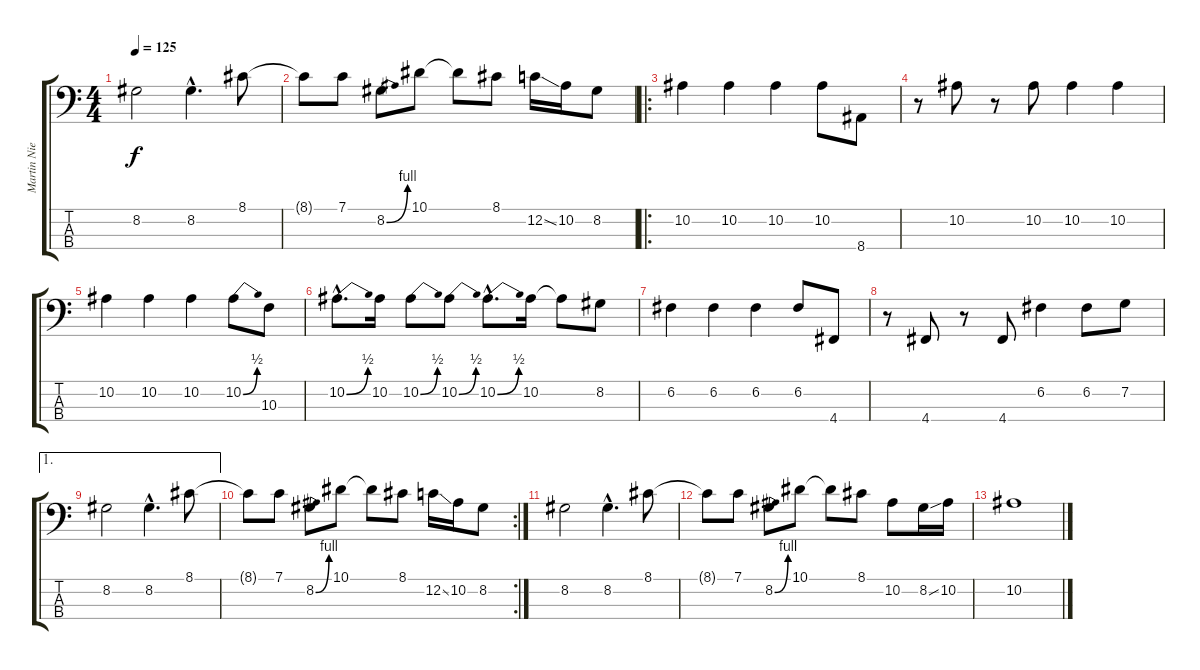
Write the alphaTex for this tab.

\track ("Martin Nielsen (Bass)" "Martin Nie") {instrument electricbassfinger}
\staff {score tabs}
\tuning (F2 C2 G1 D1) {hide}
\ts (4 4)
\tempo 125
\clef f4
\ks c
8.2.2{dy f} 8.2{hac}.4{d} 8.1.8 |
8.1{t}.8 7.1.8 8.2{be (bend 0 0 60 4)}.8 10.1.8 10.1{t}.8 8.1.8 12.2{ss}.16 10.2.16 8.2.8 |
\ro
10.2.4 10.2.4 10.2.4 10.2.8 8.4.8 |
r.8 10.2.8 r.8 10.2.8 10.2.4 10.2.4 |
10.2.4 10.2.4 10.2.4 10.2{be (bend 0 0 60 2)}.8 10.3.8 |
10.2{be (bend 0 0 60 2) hac}.8{d} 10.2.16 10.2{be (bend 0 0 60 2)}.8 10.2{be (bend 0 0 60 2)}.8 10.2{be (bend 0 0 60 2) hac}.8{d} 10.2.16 10.2{t}.8 8.2.8 |
6.2.4 6.2.4 6.2.4 6.2.8 4.4.8 |
r.8 4.4.8 r.8 4.4.8 6.2.4 6.2.8 7.2.8 |
\ae 1
8.2.2 8.2{hac}.4{d} 8.1.8 |
\rc 2
8.1{t}.8 7.1.8 8.2{be (bend 0 0 60 4)}.8 10.1.8 10.1{t}.8 8.1.8 12.2{ss}.16 10.2.16 8.2.8 |
8.2.2 8.2{hac}.4{d} 8.1.8 |
8.1{t}.8 7.1.8 8.2{be (bend 0 0 60 4)}.8 10.1.8 10.1{t}.8 8.1.8 10.2.8 8.2{ss}.16 10.2.16 |
10.2.1
